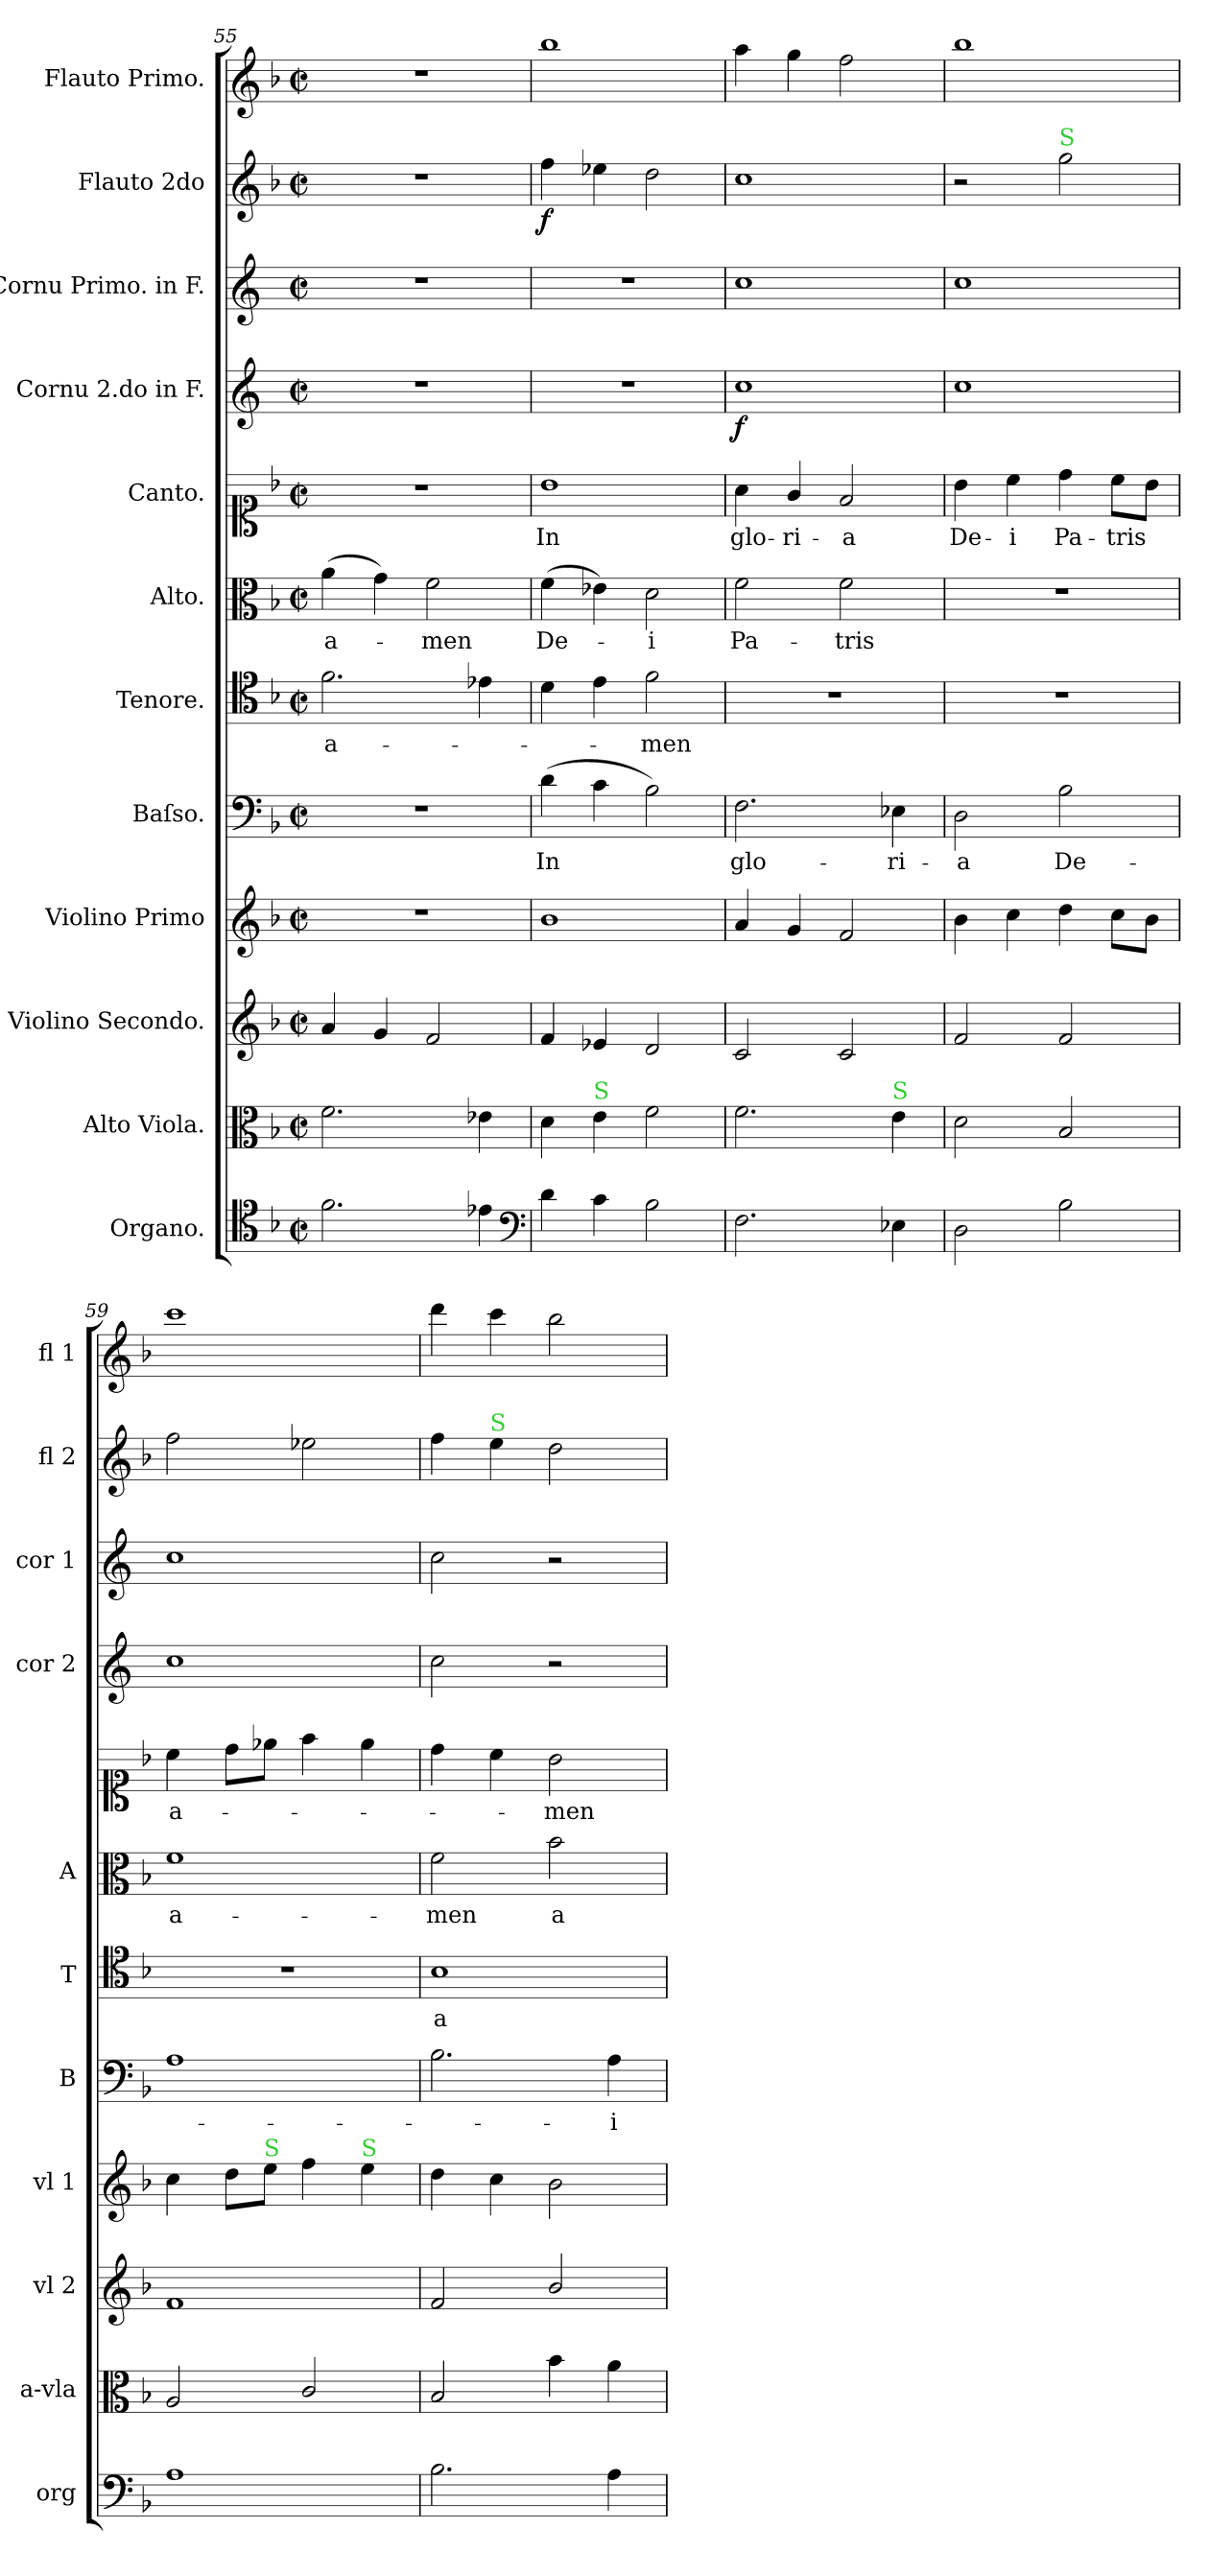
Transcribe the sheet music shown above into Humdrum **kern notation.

**kern	**kern	**kern	**kern	**kern	**text	**kern	**text	**kern	**text	**kern	**text	**kern	**dynam	**kern	**kern	**dynam	**kern
*part12	*part11	*part10	*part9	*part8	*part8	*part7	*part7	*part6	*part6	*part5	*part5	*part4	*part4	*part3	*part2	*part2	*part1
*staff12	*staff11	*staff10	*staff9	*staff8	*staff8	*staff7	*staff7	*staff6	*staff6	*staff5	*staff5	*staff4	*staff4	*staff3	*staff2	*staff2	*staff1
*I"Organo.	*I"Alto Viola.	*I"Violino Secondo.	*I"Violino Primo	*I"Baſso.	*	*I"Tenore.	*	*I"Alto.	*	*I"Canto.	*	*I"Cornu 2.do in F.	*	*I"Cornu Primo. in F.	*I"Flauto 2do	*	*I"Flauto Primo.
*I'org	*I'a-vla	*I'vl 2	*I'vl 1	*I'B	*	*I'T	*	*I'A	*	*	*	*I'cor 2	*	*I'cor 1	*I'fl 2	*	*I'fl 1
*clefC4	*clefC3	*clefG2	*clefG2	*clefF4	*	*clefC4	*	*clefC3	*	*clefC1	*	*clefG2	*	*clefG2	*clefG2	*	*clefG2
*	*	*	*	*	*	*	*	*	*	*	*	*ITrd4c7	*	*ITrd4c7	*	*	*
*k[b-]	*k[b-]	*k[b-]	*k[b-]	*k[b-]	*	*k[b-]	*	*k[b-]	*	*k[b-]	*	*k[b-]	*	*k[b-]	*k[b-]	*	*k[b-]
*F:	*F:	*F:	*F:	*F:	*	*F:	*	*F:	*	*F:	*	*	*	*	*F:	*	*F:
*M2/2	*M2/2	*M2/2	*M2/2	*M2/2	*	*M2/2	*	*M2/2	*	*M2/2	*	*M2/2	*	*M2/2	*M2/2	*	*M2/2
*met(c|)	*met(c|)	*met(c|)	*met(c|)	*met(c|)	*	*met(c|)	*	*met(c|)	*	*met(c|)	*	*met(c|)	*	*met(c|)	*met(c|)	*	*met(c|)
=55	=55	=55	=55	=55	=55	=55	=55	=55	=55	=55	=55	=55	=55	=55	=55	=55	=55
2.f\	2.f\	4a/	1r	1r	.	2.f\	a-	(4a\	a-	1r	.	1r	.	1r	1r	.	1r
.	.	4g/	.	.	.	.	.	4g\)	.	.	.	.	.	.	.	.	.
.	.	2f/	.	.	.	.	.	2f\	-men	.	.	.	.	.	.	.	.
4e-X\	4e-X\	.	.	.	.	4e-X\	.	.	.	.	.	.	.	.	.	.	.
*clefF4	*	*	*	*	*	*	*	*	*	*	*	*	*	*	*	*	*
=56	=56	=56	=56	=56	=56	=56	=56	=56	=56	=56	=56	=56	=56	=56	=56	=56	=56
4d\	4d\	4f/	1b-\	(4d\	In	4d\	.	(4f\	De-	1b-\	In	1r	.	1r	4ff\	f	1bb-\
!	!LO:TX:a:color=limegreen:t=S	!	!	!	!	!	!	!	!	!	!	!	!	!	!	!	!
4c\	4e\	4e-X/	.	4c\	.	4e\	.	4e-X\)	.	.	.	.	.	.	4ee-X\	.	.
2B-\	2f\	2d/	.	2B-\)	.	2f\	-men	2d\	-i	.	.	.	.	.	2dd\	.	.
=57	=57	=57	=57	=57	=57	=57	=57	=57	=57	=57	=57	=57	=57	=57	=57	=57	=57
2.F\	2.f\	2c/	4a/	2.F\	glo-	1r	.	2f\	Pa-	4a\	glo-	1f/	f.	1f/	1cc\	.	4aa\
.	.	.	4g/	.	.	.	.	.	.	4g/	-ri-	.	.	.	.	.	4gg\
.	.	2c/	2f/	.	.	.	.	2f\	-tris	2f/	-a	.	.	.	.	.	2ff\
!	!LO:TX:a:color=limegreen:t=S	!	!	!	!	!	!	!	!	!	!	!	!	!	!	!	!
4E-X\	4e\	.	.	4E-X\	-ri-	.	.	.	.	.	.	.	.	.	.	.	.
=58	=58	=58	=58	=58	=58	=58	=58	=58	=58	=58	=58	=58	=58	=58	=58	=58	=58
2D\	2d\	2f/	4b-\	2D\	-a	1r	.	1r	.	4b-\	De-	1f/	.	1f/	2r	.	1bb-\
.	.	.	4cc\	.	.	.	.	.	.	4cc\	-i	.	.	.	.	.	.
!	!	!	!	!	!	!	!	!	!	!	!	!	!	!	!LO:TX:a:color=limegreen:t=S	!	!
2B-\	2B-/	2f/	4dd\	2B-\	De-	.	.	.	.	4dd\	Pa-	.	.	.	2gg\	.	.
.	.	.	8cc\L	.	.	.	.	.	.	8cc\L	-tris	.	.	.	.	.	.
.	.	.	8b-\J	.	.	.	.	.	.	8b-\J	.	.	.	.	.	.	.
=59	=59	=59	=59	=59	=59	=59	=59	=59	=59	=59	=59	=59	=59	=59	=59	=59	=59
1A\	2A/	1f/	4cc\	1A\	.	1r	.	1f\	a-	4cc\	a-	1f/	.	1f/	2ff\	.	1ccc\
.	.	.	8dd\L	.	.	.	.	.	.	8dd\L	.	.	.	.	.	.	.
!	!	!	!LO:TX:a:color=limegreen:t=S	!	!	!	!	!	!	!	!	!	!	!	!	!	!
.	.	.	8ee\J	.	.	.	.	.	.	8ee-X\J	.	.	.	.	.	.	.
.	2c/	.	4ff\	.	.	.	.	.	.	4ff\	.	.	.	.	2ee-X\	.	.
!	!	!	!LO:TX:a:color=limegreen:t=S	!	!	!	!	!	!	!	!	!	!	!	!	!	!
.	.	.	4ee\	.	.	.	.	.	.	4ee-\	.	.	.	.	.	.	.
=60	=60	=60	=60	=60	=60	=60	=60	=60	=60	=60	=60	=60	=60	=60	=60	=60	=60
2.B-\	2B-/	2f/	4dd\	2.B-\	.	1B-\	a-	2f\	-men	4dd\	.	2f\	.	2f\	4ff\	.	4ddd\
!	!	!	!	!	!	!	!	!	!	!	!	!	!	!	!LO:TX:a:color=limegreen:t=S	!	!
.	.	.	4cc\	.	.	.	.	.	.	4cc\	.	.	.	.	4ee\	.	4ccc\
.	4b-\	2b-/	2b-\	.	.	.	.	2b-\	a-	2b-\	-men	2r	.	2r	2dd\	.	2bb-\
4A\	4a\	.	.	4A\	-i	.	.	.	.	.	.	.	.	.	.	.	.
=	=	=	=	=	=	=	=	=	=	=	=	=	=	=	=	=	=
*-	*-	*-	*-	*-	*-	*-	*-	*-	*-	*-	*-	*-	*-	*-	*-	*-	*-
